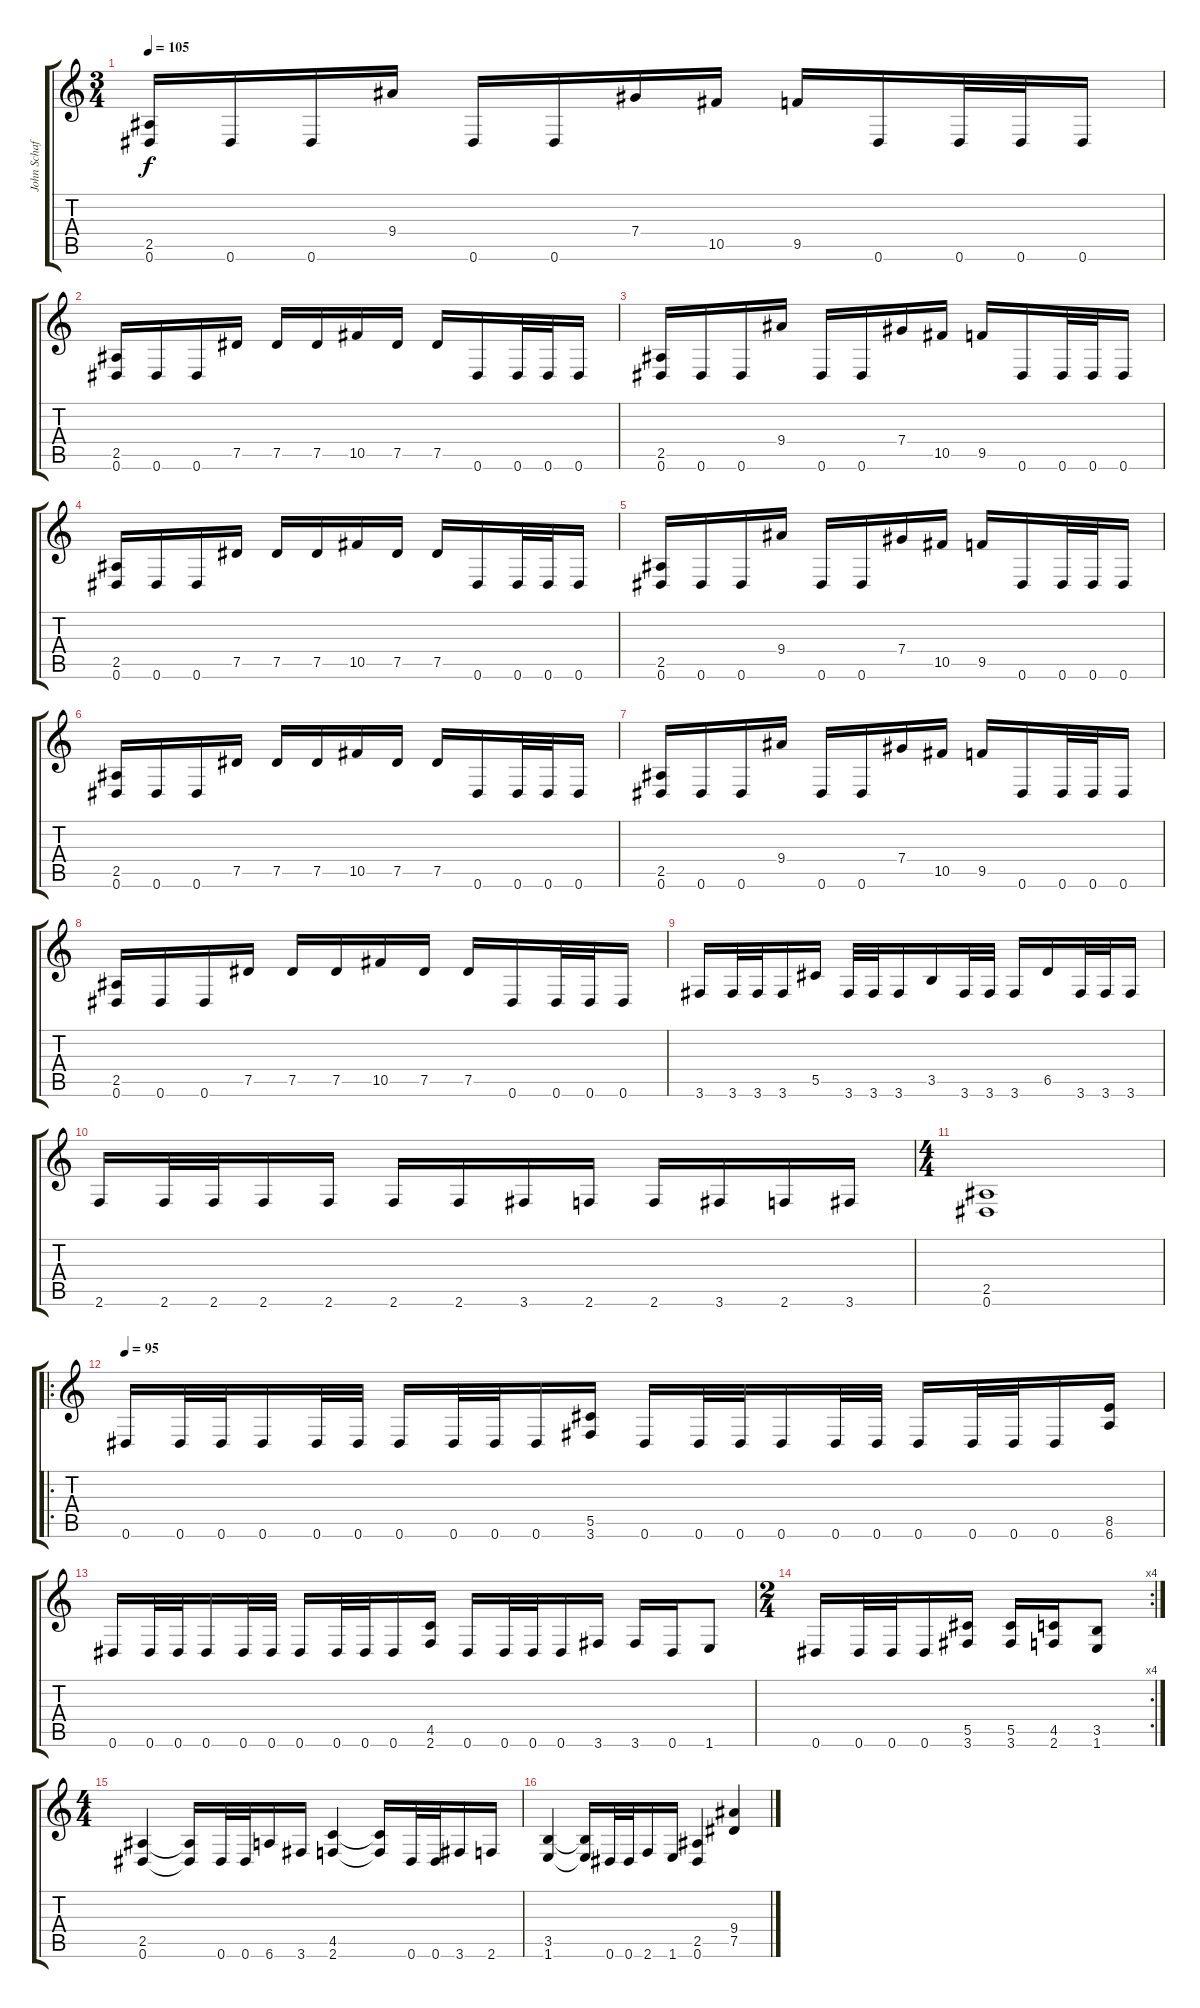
\track ("John Schaffer Distortion" "John Schaf") {instrument distortionguitar}
\staff {score tabs}
\tuning (Eb4 Bb3 Gb3 Db3 Ab2 Eb2) {hide}
\ts (3 4)
\tempo 105
\clef g2
\ks c
(2.5 0.6).16{dy f} 0.6.16 0.6.16 9.4.16 0.6.16 0.6.16 7.4.16 10.5.16 9.5.16 0.6.16 0.6.32 0.6.32 0.6.16 |
(2.5 0.6).16 0.6.16 0.6.16 7.5.16 7.5.16 7.5.16 10.5.16 7.5.16 7.5.16 0.6.16 0.6.32 0.6.32 0.6.16 |
(2.5 0.6).16 0.6.16 0.6.16 9.4.16 0.6.16 0.6.16 7.4.16 10.5.16 9.5.16 0.6.16 0.6.32 0.6.32 0.6.16 |
(2.5 0.6).16 0.6.16 0.6.16 7.5.16 7.5.16 7.5.16 10.5.16 7.5.16 7.5.16 0.6.16 0.6.32 0.6.32 0.6.16 |
(2.5 0.6).16 0.6.16 0.6.16 9.4.16 0.6.16 0.6.16 7.4.16 10.5.16 9.5.16 0.6.16 0.6.32 0.6.32 0.6.16 |
(2.5 0.6).16 0.6.16 0.6.16 7.5.16 7.5.16 7.5.16 10.5.16 7.5.16 7.5.16 0.6.16 0.6.32 0.6.32 0.6.16 |
(2.5 0.6).16 0.6.16 0.6.16 9.4.16 0.6.16 0.6.16 7.4.16 10.5.16 9.5.16 0.6.16 0.6.32 0.6.32 0.6.16 |
(2.5 0.6).16 0.6.16 0.6.16 7.5.16 7.5.16 7.5.16 10.5.16 7.5.16 7.5.16 0.6.16 0.6.32 0.6.32 0.6.16 |
3.6.16 3.6.32 3.6.32 3.6.16 5.5.16 3.6.32 3.6.32 3.6.16 3.5.16 3.6.32 3.6.32 3.6.16 6.5.16 3.6.32 3.6.32 3.6.16 |
2.6.16 2.6.32 2.6.32 2.6.16 2.6.16 2.6.16 2.6.16 3.6.16 2.6.16 2.6.16 3.6.16 2.6.16 3.6.16 |
\ts (4 4)
(2.5 0.6).1 |
\ro
\tempo 95
0.6.16 0.6.32 0.6.32 0.6.16 0.6.32 0.6.32 0.6.16 0.6.32 0.6.32 0.6.16 (5.5 3.6).16 0.6.16 0.6.32 0.6.32 0.6.16 0.6.32 0.6.32 0.6.16 0.6.32 0.6.32 0.6.16 (8.5 6.6).16 |
0.6.16 0.6.32 0.6.32 0.6.16 0.6.32 0.6.32 0.6.16 0.6.32 0.6.32 0.6.16 (4.5 2.6).16 0.6.16 0.6.32 0.6.32 0.6.16 3.6.16 3.6.16 0.6.16 1.6.8 |
\rc 4
\ts (2 4)
0.6.16 0.6.32 0.6.32 0.6.16 (5.5 3.6).16 (5.5 3.6).16 (4.5 2.6).16 (3.5 1.6).8 |
\ts (4 4)
(2.5 0.6).4 (2.5{t} 0.6{t}).16 0.6.32 0.6.32 6.6.16 3.6.16 (4.5 2.6).4 (4.5{t} 2.6{t}).16 0.6.32 0.6.32 3.6.16 2.6.16 |
(3.5 1.6).4 (3.5{t} 1.6{t}).16 0.6.32 0.6.32 2.6.16 1.6.16 (2.5 0.6).4 (9.4 7.5{ss}).4
